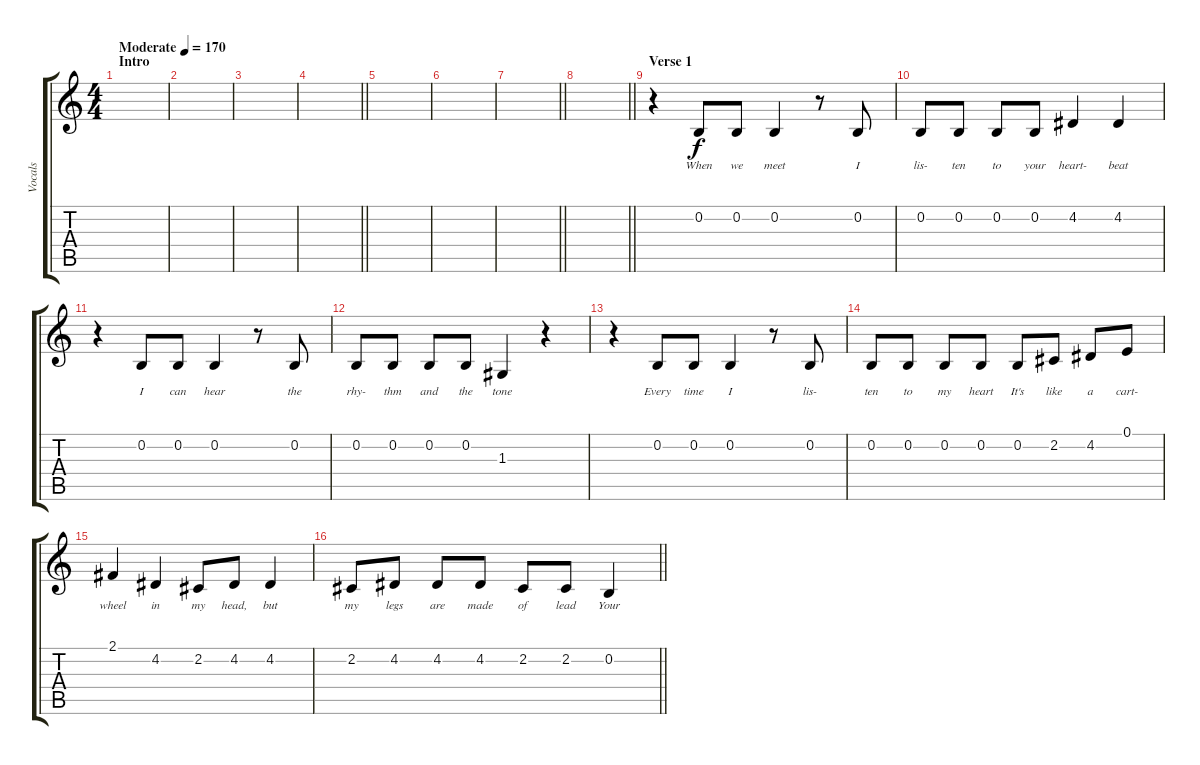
\track ("Vocals" "Vocals") {instrument bassoon}
\staff {score tabs}
\tuning (E4 B3 G3 D3 A2 E2) {hide}
\ts (4 4)
\section ("" "Intro")
\tempo (170 "Moderate")
\clef g2
\ks c
|
|
|
\barLineRight lightlight
|
|
|
\barLineRight lightlight
|
\barLineRight lightlight
|
\section ("" "Verse 1")
r.4 0.2.8{lyrics (0 "When") lyrics (1 "") lyrics (2 "") lyrics (3 "") lyrics (4 "")} 0.2.8{lyrics (0 "we") lyrics (1 "") lyrics (2 "") lyrics (3 "") lyrics (4 "")} 0.2.4{lyrics (0 "meet") lyrics (1 "") lyrics (2 "") lyrics (3 "") lyrics (4 "")} r.8 0.2.8{lyrics (0 "I") lyrics (1 "") lyrics (2 "") lyrics (3 "") lyrics (4 "")} |
0.2.8{lyrics (0 "lis-") lyrics (1 "") lyrics (2 "") lyrics (3 "") lyrics (4 "")} 0.2.8{lyrics (0 "ten") lyrics (1 "") lyrics (2 "") lyrics (3 "") lyrics (4 "")} 0.2.8{lyrics (0 "to") lyrics (1 "") lyrics (2 "") lyrics (3 "") lyrics (4 "")} 0.2.8{lyrics (0 "your") lyrics (1 "") lyrics (2 "") lyrics (3 "") lyrics (4 "")} 4.2.4{lyrics (0 "heart-") lyrics (1 "") lyrics (2 "") lyrics (3 "") lyrics (4 "")} 4.2.4{lyrics (0 "beat") lyrics (1 "") lyrics (2 "") lyrics (3 "") lyrics (4 "")} |
r.4 0.2.8{lyrics (0 "I") lyrics (1 "") lyrics (2 "") lyrics (3 "") lyrics (4 "")} 0.2.8{lyrics (0 "can") lyrics (1 "") lyrics (2 "") lyrics (3 "") lyrics (4 "")} 0.2.4{lyrics (0 "hear") lyrics (1 "") lyrics (2 "") lyrics (3 "") lyrics (4 "")} r.8 0.2.8{lyrics (0 "the") lyrics (1 "") lyrics (2 "") lyrics (3 "") lyrics (4 "")} |
0.2.8{lyrics (0 "rhy-") lyrics (1 "") lyrics (2 "") lyrics (3 "") lyrics (4 "")} 0.2.8{lyrics (0 "thm") lyrics (1 "") lyrics (2 "") lyrics (3 "") lyrics (4 "")} 0.2.8{lyrics (0 "and") lyrics (1 "") lyrics (2 "") lyrics (3 "") lyrics (4 "")} 0.2.8{lyrics (0 "the") lyrics (1 "") lyrics (2 "") lyrics (3 "") lyrics (4 "")} 1.3.4{lyrics (0 "tone") lyrics (1 "") lyrics (2 "") lyrics (3 "") lyrics (4 "")} r.4 |
r.4 0.2.8{lyrics (0 "Every") lyrics (1 "") lyrics (2 "") lyrics (3 "") lyrics (4 "")} 0.2.8{lyrics (0 "time") lyrics (1 "") lyrics (2 "") lyrics (3 "") lyrics (4 "")} 0.2.4{lyrics (0 "I") lyrics (1 "") lyrics (2 "") lyrics (3 "") lyrics (4 "")} r.8 0.2.8{lyrics (0 "lis-") lyrics (1 "") lyrics (2 "") lyrics (3 "") lyrics (4 "")} |
0.2.8{lyrics (0 "ten") lyrics (1 "") lyrics (2 "") lyrics (3 "") lyrics (4 "")} 0.2.8{lyrics (0 "to") lyrics (1 "") lyrics (2 "") lyrics (3 "") lyrics (4 "")} 0.2.8{lyrics (0 "my") lyrics (1 "") lyrics (2 "") lyrics (3 "") lyrics (4 "")} 0.2.8{lyrics (0 "heart") lyrics (1 "") lyrics (2 "") lyrics (3 "") lyrics (4 "")} 0.2.8{lyrics (0 "It's") lyrics (1 "") lyrics (2 "") lyrics (3 "") lyrics (4 "")} 2.2.8{lyrics (0 "like") lyrics (1 "") lyrics (2 "") lyrics (3 "") lyrics (4 "")} 4.2.8{lyrics (0 "a") lyrics (1 "") lyrics (2 "") lyrics (3 "") lyrics (4 "")} 0.1.8{lyrics (0 "cart-") lyrics (1 "") lyrics (2 "") lyrics (3 "") lyrics (4 "")} |
2.1.4{lyrics (0 "wheel") lyrics (1 "") lyrics (2 "") lyrics (3 "") lyrics (4 "")} 4.2.4{lyrics (0 "in") lyrics (1 "") lyrics (2 "") lyrics (3 "") lyrics (4 "")} 2.2.8{lyrics (0 "my") lyrics (1 "") lyrics (2 "") lyrics (3 "") lyrics (4 "")} 4.2.8{lyrics (0 "head,") lyrics (1 "") lyrics (2 "") lyrics (3 "") lyrics (4 "")} 4.2.4{lyrics (0 "but") lyrics (1 "") lyrics (2 "") lyrics (3 "") lyrics (4 "")} |
\barLineRight lightlight
2.2.8{lyrics (0 "my") lyrics (1 "") lyrics (2 "") lyrics (3 "") lyrics (4 "")} 4.2.8{lyrics (0 "legs") lyrics (1 "") lyrics (2 "") lyrics (3 "") lyrics (4 "")} 4.2.8{lyrics (0 "are") lyrics (1 "") lyrics (2 "") lyrics (3 "") lyrics (4 "")} 4.2.8{lyrics (0 "made") lyrics (1 "") lyrics (2 "") lyrics (3 "") lyrics (4 "")} 2.2.8{lyrics (0 "of") lyrics (1 "") lyrics (2 "") lyrics (3 "") lyrics (4 "")} 2.2.8{lyrics (0 "lead") lyrics (1 "") lyrics (2 "") lyrics (3 "") lyrics (4 "")} 0.2.4{lyrics (0 "Your") lyrics (1 "") lyrics (2 "") lyrics (3 "") lyrics (4 "")}
